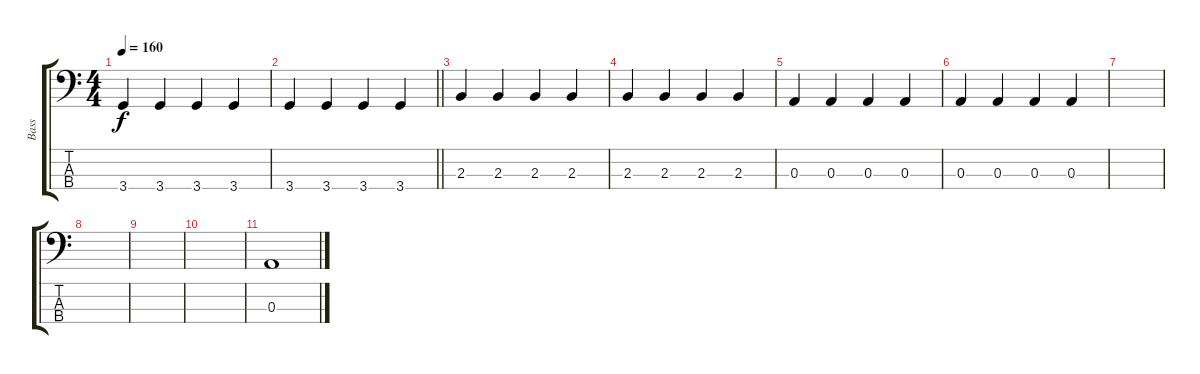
\track ("Bass" "Bass") {instrument electricbassfinger}
\staff {score tabs}
\tuning (G2 D2 A1 E1) {hide}
\ts (4 4)
\tempo 160
\clef f4
\ks c
3.4.4{dy f} 3.4.4 3.4.4 3.4.4 |
\barLineRight lightlight
3.4.4 3.4.4 3.4.4 3.4.4 |
2.3.4 2.3.4 2.3.4 2.3.4 |
2.3.4 2.3.4 2.3.4 2.3.4 |
0.3.4 0.3.4 0.3.4 0.3.4 |
0.3.4 0.3.4 0.3.4 0.3.4 |
|
|
|
|
0.3.1
